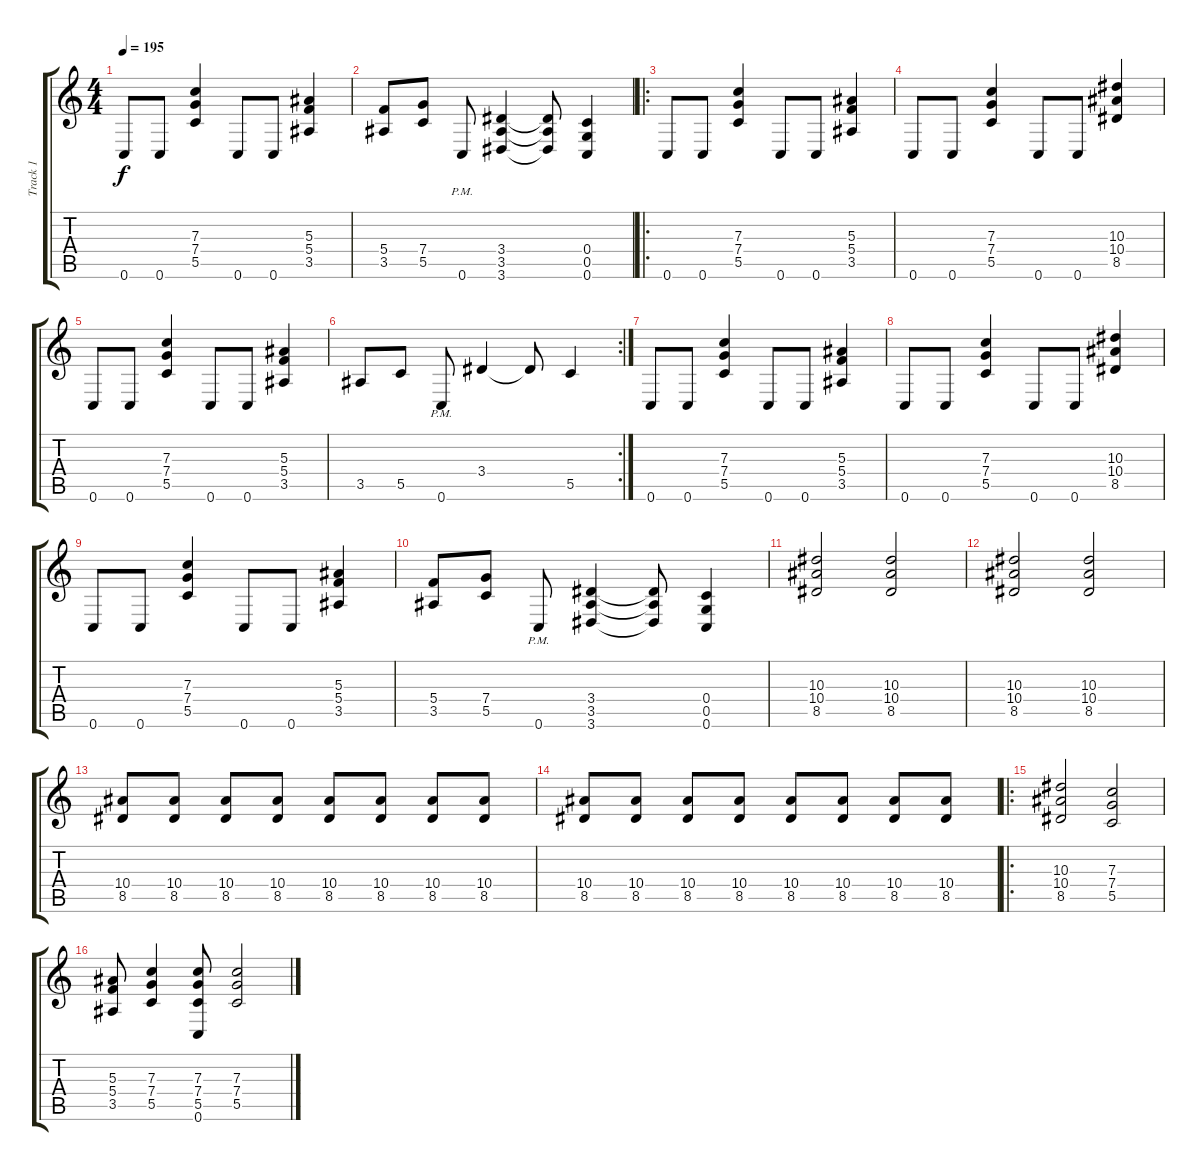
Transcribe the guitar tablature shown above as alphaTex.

\track ("Track 1" "Track 1") {instrument distortionguitar}
\staff {score tabs}
\tuning (D4 A3 F3 C3 G2 C2) {hide}
\ts (4 4)
\tempo 195
\clef g2
\ks c
0.6.8{dy f} 0.6.8 (7.3 7.4 5.5).4 0.6.8 0.6.8 (5.3 5.4 3.5).4 |
(5.4 3.5).8 (7.4 5.5).8 0.6{pm}.8 (3.4 3.5 3.6).4 (3.4{t} 3.5{t} 3.6{t}).8 (0.4 0.5 0.6).4 |
\ro
0.6.8 0.6.8 (7.3 7.4 5.5).4 0.6.8 0.6.8 (5.3 5.4 3.5).4 |
0.6.8 0.6.8 (7.3 7.4 5.5).4 0.6.8 0.6.8 (10.3 10.4 8.5).4 |
0.6.8 0.6.8 (7.3 7.4 5.5).4 0.6.8 0.6.8 (5.3 5.4 3.5).4 |
\rc 2
3.5.8 5.5.8 0.6{pm}.8 3.4.4 3.4{t}.8 5.5.4 |
0.6.8 0.6.8 (7.3 7.4 5.5).4 0.6.8 0.6.8 (5.3 5.4 3.5).4 |
0.6.8 0.6.8 (7.3 7.4 5.5).4 0.6.8 0.6.8 (10.3 10.4 8.5).4 |
0.6.8 0.6.8 (7.3 7.4 5.5).4 0.6.8 0.6.8 (5.3 5.4 3.5).4 |
(5.4 3.5).8 (7.4 5.5).8 0.6{pm}.8 (3.4 3.5 3.6).4 (3.4{t} 3.5{t} 3.6{t}).8 (0.4 0.5 0.6).4 |
(10.3 10.4 8.5).2 (10.3 10.4 8.5).2 |
(10.3 10.4 8.5).2 (10.3 10.4 8.5).2 |
(10.4 8.5).8 (10.4 8.5).8 (10.4 8.5).8 (10.4 8.5).8 (10.4 8.5).8 (10.4 8.5).8 (10.4 8.5).8 (10.4 8.5).8 |
(10.4 8.5).8 (10.4 8.5).8 (10.4 8.5).8 (10.4 8.5).8 (10.4 8.5).8 (10.4 8.5).8 (10.4 8.5).8 (10.4 8.5).8 |
\ro
(10.3 10.4 8.5).2 (7.3 7.4 5.5).2 |
(5.3 5.4 3.5).8 (7.3 7.4 5.5).4 (7.3 7.4 5.5 0.6).8 (7.3 7.4 5.5).2
